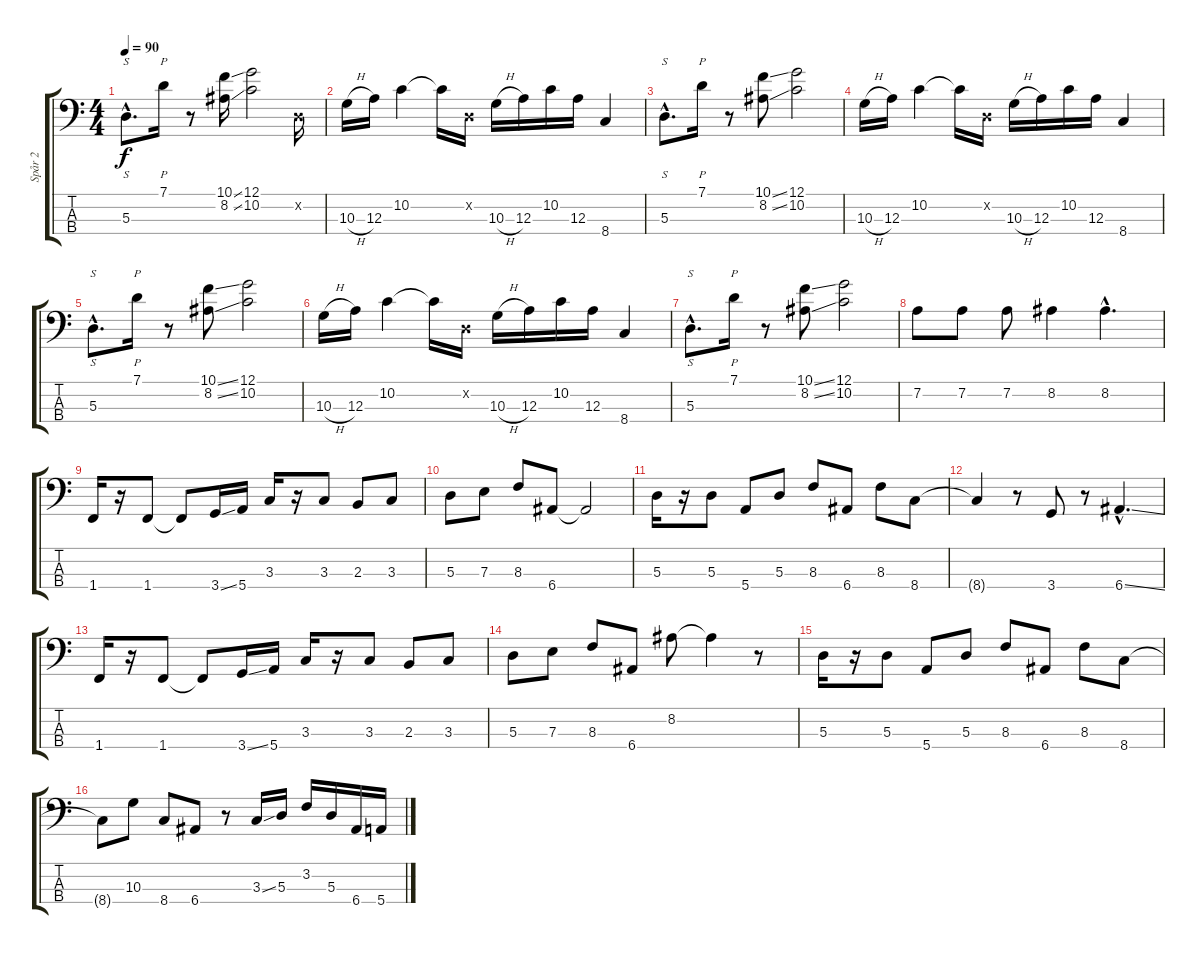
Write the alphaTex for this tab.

\track ("Spår 2" "Spår 2") {instrument electricbassfinger}
\staff {score tabs}
\tuning (G2 D2 A1 E1) {hide}
\ts (4 4)
\tempo 90
\clef f4
\ks c
5.3{hac}.8{s d dy f instrument slapbass1} 7.1.16{p} r.8 (10.1{ss} 8.2{ss}).16{instrument electricbassfinger} (12.1 10.2).2 0.2{x}.16 |
10.3{h}.16 12.3.16 10.2.4 10.2{t}.16 0.2{x}.16 10.3{h}.16 12.3.16 10.2.16 12.3.16 8.4.4 |
5.3{hac}.8{s d} 7.1.16{p} r.8 (10.1{ss} 8.2{ss}).8 (12.1 10.2).2 |
10.3{h}.16 12.3.16 10.2.4 10.2{t}.16 0.2{x}.16 10.3{h}.16 12.3.16 10.2.16 12.3.16 8.4.4 |
5.3{hac}.8{s d} 7.1.16{p} r.8 (10.1{ss} 8.2{ss}).8 (12.1 10.2).2 |
10.3{h}.16 12.3.16 10.2.4 10.2{t}.16 0.2{x}.16 10.3{h}.16 12.3.16 10.2.16 12.3.16 8.4.4 |
5.3{hac}.8{s d} 7.1.16{p} r.8 (10.1{ss} 8.2{ss}).8 (12.1 10.2).2 |
7.2.8 7.2.8 7.2.8 8.2.4 8.2{hac}.4{d} |
1.4.16 r.16 1.4.8 1.4{t}.8 3.4{ss}.16 5.4.16 3.3.16 r.16 3.3.8 2.3.8 3.3.8 |
5.3.8 7.3.8 8.3.8 6.4.8 6.4{t}.2 |
5.3.16 r.16 5.3.8 5.4.8 5.3.8 8.3.8 6.4.8 8.3.8 8.4.8 |
8.4{t}.4 r.8 3.4.8 r.8 6.4{ss hac}.4{d} |
1.4.16 r.16 1.4.8 1.4{t}.8 3.4{ss}.16 5.4.16 3.3.16 r.16 3.3.8 2.3.8 3.3.8 |
5.3.8 7.3.8 8.3.8 6.4.8 8.2.8 8.2{t}.4 r.8 |
5.3.16 r.16 5.3.8 5.4.8 5.3.8 8.3.8 6.4.8 8.3.8 8.4.8 |
8.4{t}.8 10.3.8 8.4.8 6.4.8 r.8 3.3{ss}.16 5.3.16 3.2.16 5.3.16 6.4.16 5.4.16
